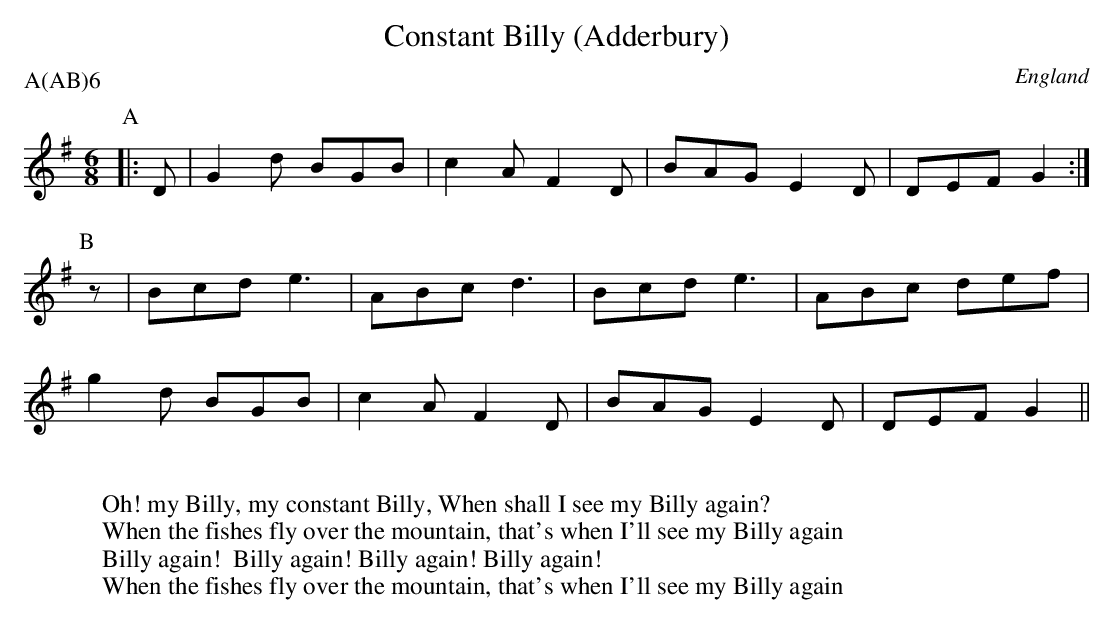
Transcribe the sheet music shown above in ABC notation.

X:1
T:Constant Billy (Adderbury)
O:England
L:1/8
M:6/8
P:A(AB)6
K:G major
P:A
|:D|G2d BGB|c2A F2D|BAG E2D|DEF G2:|
P:B
z|Bcd e3 |ABc d3 |Bcd e3 |ABc def|
g2d BGB|c2A F2D|BAG E2D|DEF G2||
W:
W:Oh! my Billy, my constant Billy, When shall I see my Billy again?
W:When the fishes fly over the mountain, that's when I'll see my Billy again
W:Billy again!  Billy again! Billy again! Billy again!
W:When the fishes fly over the mountain, that's when I'll see my Billy again
